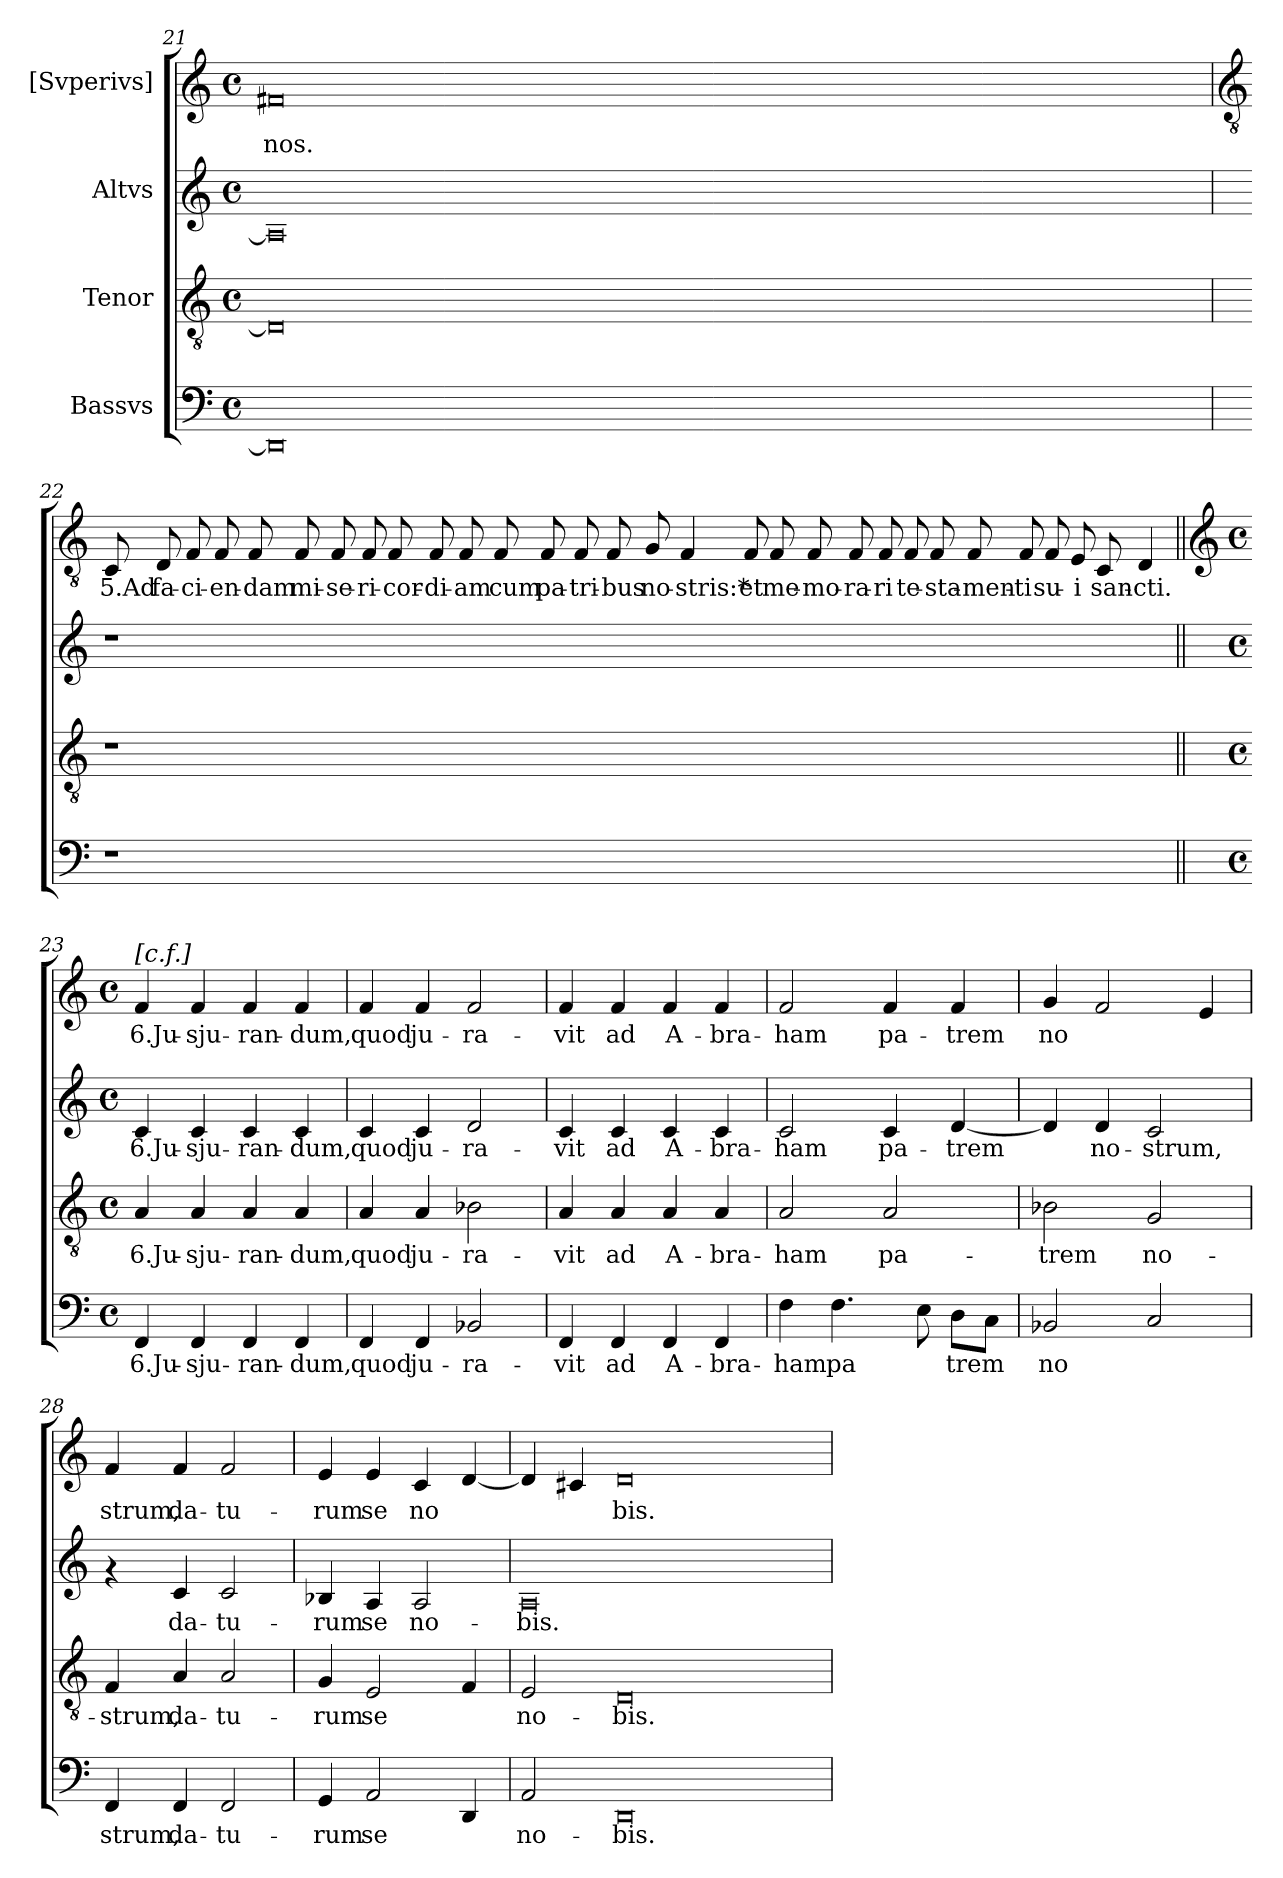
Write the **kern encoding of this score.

**kern	**text	**kern	**text	**kern	**text	**kern	**text
*part4	*part4	*part3	*part3	*part2	*part2	*part1	*part1
*staff4	*staff4	*staff3	*staff3	*staff2	*staff2	*staff1	*staff1
*I"Bassvs	*	*I"Tenor	*	*I"Altvs	*	*I"[Svperivs]	*
*clefF4	*	*clefGv2	*	*clefG2	*	*clefG2	*
*k[]	*	*k[]	*	*k[]	*	*k[]	*
*C:	*	*C:	*	*C:	*	*C:	*
*M4/4	*	*M4/4	*	*M4/4	*	*M4/4	*
*met(c)	*	*met(c)	*	*met(c)	*	*met(c)	*
=21	=21	=21	=21	=21	=21	=21	=21
!	!LO:LY:b:cj	!	!LO:LY:b:cj	!	!LO:LY:b:cj	!	!LO:LY:b:cj
0DD]	.	0D]	.	0A]	.	0f#X	nos.
!!LO:LB:g=z
=22	=22	=22	=22	=22	=22	=22	=22
*	*	*	*	*	*	*clefGv2	*
!	!	!	!	!	!	!	!LO:LY:b:cj
1r	.	1r	.	1r	.	8C/	5.Ad
!	!	!	!	!	!	!	!LO:LY:b:cj
.	.	.	.	.	.	8D/	fa-
!	!	!	!	!	!	!	!LO:LY:b:cj
.	.	.	.	.	.	8F/	-ci-
!	!	!	!	!	!	!	!LO:LY:b:cj
.	.	.	.	.	.	8F/	-en-
!	!	!	!	!	!	!	!LO:LY:b:cj
.	.	.	.	.	.	8F/	-dam
!	!	!	!	!	!	!	!LO:LY:b:cj
.	.	.	.	.	.	8F/	mi-
!	!	!	!	!	!	!	!LO:LY:b:cj
.	.	.	.	.	.	8F/	-se-
!	!	!	!	!	!	!	!LO:LY:b:cj
.	.	.	.	.	.	8F/	-ri-
!	!	!	!	!	!	!	!LO:LY:b:cj
0.ryy	.	0.ryy	.	0.ryy	.	8F/	-cor-
!	!	!	!	!	!	!	!LO:LY:b:cj
.	.	.	.	.	.	8F/	-di-
!	!	!	!	!	!	!	!LO:LY:b:cj
.	.	.	.	.	.	8F/	-am
!	!	!	!	!	!	!	!LO:LY:b:cj
.	.	.	.	.	.	8F/	cum
!	!	!	!	!	!	!	!LO:LY:b:cj
.	.	.	.	.	.	8F/	pa-
!	!	!	!	!	!	!	!LO:LY:b:cj
.	.	.	.	.	.	8F/	-tri-
!	!	!	!	!	!	!	!LO:LY:b:cj
.	.	.	.	.	.	8F/	-bus
!	!	!	!	!	!	!	!LO:LY:b:cj
.	.	.	.	.	.	8G/	no-
!	!	!	!	!	!	!	!LO:LY:b:cj
.	.	.	.	.	.	4F/	-stris:*
!	!	!	!	!	!	!	!LO:LY:b:cj
.	.	.	.	.	.	8F/	et
!	!	!	!	!	!	!	!LO:LY:b:cj
.	.	.	.	.	.	8F/	me-
!	!	!	!	!	!	!	!LO:LY:b:cj
.	.	.	.	.	.	8F/	-mo-
!	!	!	!	!	!	!	!LO:LY:b:cj
.	.	.	.	.	.	8F/	-ra-
!	!	!	!	!	!	!	!LO:LY:b:cj
.	.	.	.	.	.	8F/	-ri
!	!	!	!	!	!	!	!LO:LY:b:cj
.	.	.	.	.	.	8F/	te-
!	!	!	!	!	!	!	!LO:LY:b:cj
.	.	.	.	.	.	8F/	-sta-
!	!	!	!	!	!	!	!LO:LY:b:cj
.	.	.	.	.	.	8F/	-men-
!	!	!	!	!	!	!	!LO:LY:b:cj
.	.	.	.	.	.	8F/	-ti
!	!	!	!	!	!	!	!LO:LY:b:cj
.	.	.	.	.	.	8F/	su-
!	!	!	!	!	!	!	!LO:LY:b:cj
.	.	.	.	.	.	8E/	-i
!	!	!	!	!	!	!	!LO:LY:b:cj
.	.	.	.	.	.	8C/	san-
!	!	!	!	!	!	!	!LO:LY:b:cj
.	.	.	.	.	.	4D/	-cti.
!!LO:PB:g=z
=23||	=23||	=23||	=23||	=23||	=23||	=23||	=23||
*	*	*	*	*	*	*clefG2	*
*M4/4	*	*M4/4	*	*M4/4	*	*M4/4	*
*met(c)	*	*met(c)	*	*met(c)	*	*met(c)	*
!	!	!	!	!	!	!LO:TX:a:t=[c.f.]	!
!	!LO:LY:b:cj	!	!LO:LY:b:cj	!	!LO:LY:b:cj	!	!LO:LY:b:cj
4FF/	6.Ju-	4A/	6.Ju-	4c/	6.Ju-	4f/	6.Ju-
!	!LO:LY:b:cj	!	!LO:LY:b:cj	!	!LO:LY:b:cj	!	!LO:LY:b:cj
4FF/	-sju-	4A/	-sju-	4c/	-sju-	4f/	-sju-
!	!LO:LY:b:cj	!	!LO:LY:b:cj	!	!LO:LY:b:cj	!	!LO:LY:b:cj
4FF/	-ran-	4A/	-ran-	4c/	-ran-	4f/	-ran-
!	!LO:LY:b:cj	!	!LO:LY:b:cj	!	!LO:LY:b:cj	!	!LO:LY:b:cj
4FF/	-dum,	4A/	-dum,	4c/	-dum,	4f/	-dum,
=24	=24	=24	=24	=24	=24	=24	=24
!	!LO:LY:b:cj	!	!LO:LY:b:cj	!	!LO:LY:b:cj	!	!LO:LY:b:cj
4FF/	quod	4A/	quod	4c/	quod	4f/	quod
!	!LO:LY:b:cj	!	!LO:LY:b:cj	!	!LO:LY:b:cj	!	!LO:LY:b:cj
4FF/	ju-	4A/	ju-	4c/	ju-	4f/	ju-
!	!LO:LY:b:cj	!	!LO:LY:b:cj	!	!LO:LY:b:cj	!	!LO:LY:b:cj
2BB-X/	-ra-	2B-X\	-ra-	2d/	-ra-	2f/	-ra-
=25	=25	=25	=25	=25	=25	=25	=25
!	!LO:LY:b:cj	!	!LO:LY:b:cj	!	!LO:LY:b:cj	!	!LO:LY:b:cj
4FF/	-vit	4A/	-vit	4c/	-vit	4f/	-vit
!	!LO:LY:b:cj	!	!LO:LY:b:cj	!	!LO:LY:b:cj	!	!LO:LY:b:cj
4FF/	ad	4A/	ad	4c/	ad	4f/	ad
!	!LO:LY:b:cj	!	!LO:LY:b:cj	!	!LO:LY:b:cj	!	!LO:LY:b:cj
4FF/	A-	4A/	A-	4c/	A-	4f/	A-
!	!LO:LY:b:cj	!	!LO:LY:b:cj	!	!LO:LY:b:cj	!	!LO:LY:b:cj
4FF/	-bra-	4A/	-bra-	4c/	-bra-	4f/	-bra-
=26	=26	=26	=26	=26	=26	=26	=26
!	!LO:LY:b:cj	!	!LO:LY:b:cj	!	!LO:LY:b:cj	!	!LO:LY:b:cj
4F\	-ham	2A/	-ham	2c/	-ham	2f/	-ham
!	!LO:LY:b:cj	!	!	!	!	!	!
4.F\	pa-	.	.	.	.	.	.
!	!	!	!LO:LY:b:cj	!	!LO:LY:b:cj	!	!LO:LY:b:cj
.	.	2A/	pa-	4c/	pa-	4f/	pa-
!	!LO:LY:b:cj	!	!	!	!	!	!
8E\	--	.	.	.	.	.	.
!	!LO:LY:b:cj	!	!	!	!LO:LY:b:cj	!	!LO:LY:b:cj
8D\L	-trem	.	.	[>4d/	-trem	4f/	-trem
!	!LO:LY:b:cj	!	!	!	!	!	!
8C\J	.	.	.	.	.	.	.
!!LO:PB:g=z
=27	=27	=27	=27	=27	=27	=27	=27
!	!LO:LY:b:cj	!	!LO:LY:b:cj	!	!LO:LY:b:cj	!	!LO:LY:b:cj
2BB-X/	no-	2B-\	-trem	4d/]	.	4g/	no-
!	!	!	!	!	!LO:LY:b:cj	!	!LO:LY:b:cj
.	.	.	.	4d/	no-	2f/	--
!	!LO:LY:b:cj	!	!LO:LY:b:cj	!	!LO:LY:b:cj	!	!
2C/	--	2G/	no-	2c/	-strum,	.	.
!	!	!	!	!	!	!	!LO:LY:b:cj
.	.	.	.	.	.	4e/	--
=28	=28	=28	=28	=28	=28	=28	=28
!	!LO:LY:b:cj	!	!LO:LY:b:cj	!	!	!	!LO:LY:b:cj
4FF/	-strum,	4F/	-strum,	4rf	.	4f/	-strum,
!	!LO:LY:b:cj	!	!LO:LY:b:cj	!	!LO:LY:b:cj	!	!LO:LY:b:cj
4FF/	da-	4A/	da-	4c/	da-	4f/	da-
!	!LO:LY:b:cj	!	!LO:LY:b:cj	!	!LO:LY:b:cj	!	!LO:LY:b:cj
2FF/	-tu-	2A/	-tu-	2c/	-tu-	2f/	-tu-
=29	=29	=29	=29	=29	=29	=29	=29
!	!LO:LY:b:cj	!	!LO:LY:b:cj	!	!LO:LY:b:cj	!	!LO:LY:b:cj
4GG/	-rum	4G/	-rum	4B-/	-rum	4e/	-rum
!	!LO:LY:b:cj	!	!LO:LY:b:cj	!	!LO:LY:b:cj	!	!LO:LY:b:cj
2AA/	se	2E/	se	4A/	se	4e/	se
!	!	!	!	!	!LO:LY:b:cj	!	!LO:LY:b:cj
.	.	.	.	2A/	no-	4c/	no-
!	!LO:LY:b:cj	!	!LO:LY:b:cj	!	!	!	!LO:LY:b:cj
4DD/	.	4F/	.	.	.	[<4d/	--
=30	=30	=30	=30	=30	=30	=30	=30
!	!LO:LY:b:cj	!	!LO:LY:b:cj	!	!LO:LY:b:cj	!	!LO:LY:b:cj
2AA/	no-	2E/	no-	0A	-bis.	4d/]	--
!	!	!	!	!	!	!	!LO:LY:b:cj
.	.	.	.	.	.	4c#/	--
!	!LO:LY:b:cj	!	!LO:LY:b:cj	!	!	!	!LO:LY:b:cj
0DD	-bis.	0D	-bis.	.	.	0d	-bis.
.	.	.	.	2ryy	.	.	.
=	=	=	=	=	=	=	=
*-	*-	*-	*-	*-	*-	*-	*-
